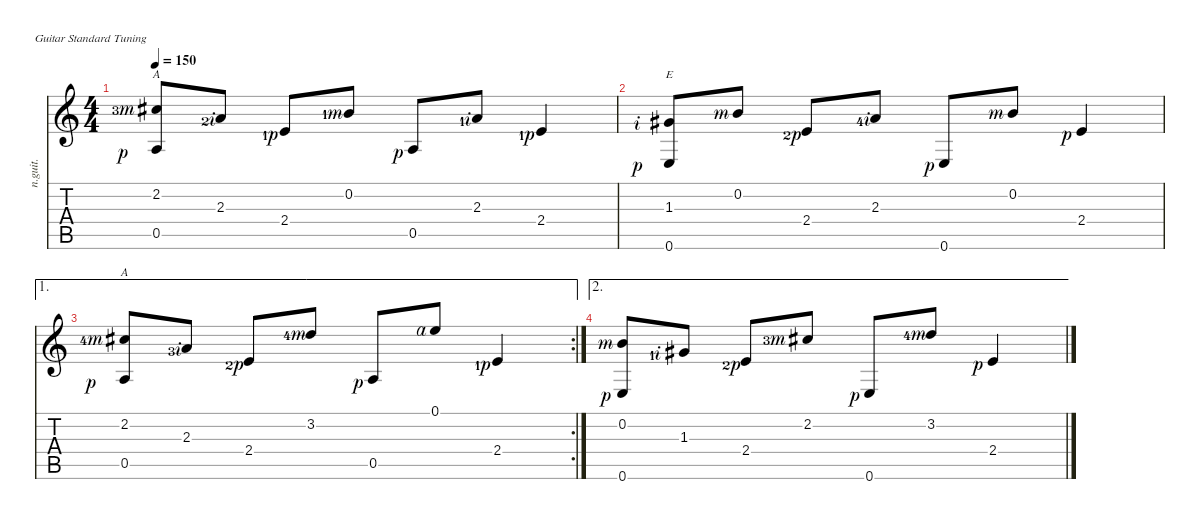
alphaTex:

\defaultSystemsLayout 4
\hideDynamics
\bracketExtendMode nobrackets
\otherSystemsTrackNameOrientation horizontal
\track ("Nylon Guitar" "n.guit.") {instrument acousticguitarnylon}
\staff {score tabs}
\tuning (E4 B3 G3 D3 A2 E2)
\chord ("A" x 5 x x 0 x) {showdiagram false showfingering false}
\chord ("E" x 0 x x x 0) {showdiagram false showfingering false}
\ts (4 4)
\tempo 150
\clef g2
\ks c
(0.5{rf 1} 2.2{lf 4 rf 3 acc #}).8{ch "A" dy mf beam Up} 2.3{lf 3 rf 2}.8{beam Up} 2.4{lf 2 rf 1}.8{beam Up} 0.2{lf 2 rf 3}.8{beam Up} 0.5{rf 1}.8{beam Up} 2.3{lf 2 rf 2}.8{beam Up} 2.4{lf 2 rf 1}.4{beam Up} |
(0.6{rf 1} 1.3{rf 2 acc #}).8{ch "E" beam Up} 0.2{rf 3}.8{beam Up} 2.4{lf 3 rf 1}.8{beam Up} 2.3{lf 5 rf 2}.8{beam Up} 0.6{rf 1}.8{beam Up} 0.2{rf 3}.8{beam Up} 2.4{rf 1}.4{beam Up} |
\ae 1
\rc 2
(0.5{rf 1} 2.2{lf 5 rf 3 acc #}).8{ch "A" beam Up} 2.3{lf 4 rf 2}.8{beam Up} 2.4{lf 3 rf 1}.8{beam Up} 3.2{lf 5 rf 3}.8{beam Up} 0.5{rf 1}.8{beam Up} 0.1{rf 4}.8{beam Up} 2.4{lf 2 rf 1}.4{beam Up} |
\ae 2
(0.6{rf 1} 0.2{rf 3}).8{beam Up} 1.3{lf 2 rf 2 acc #}.8{beam Up} 2.4{lf 3 rf 1}.8{beam Up} 2.2{lf 4 rf 3 acc #}.8{beam Up} 0.6{rf 1}.8{beam Up} 3.2{lf 5 rf 3}.8{beam Up} 2.4{rf 1}.4{beam Up}
